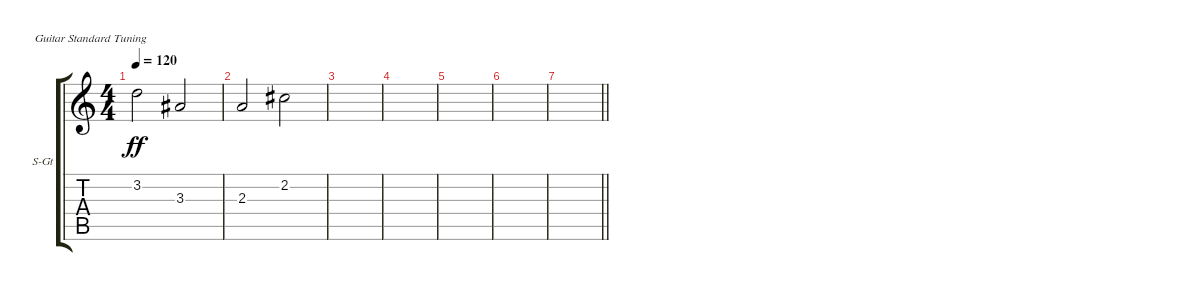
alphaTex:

\defaultSystemsLayout 4
\bracketExtendMode groupsimilarinstruments
\firstSystemTrackNameOrientation horizontal
\otherSystemsTrackNameOrientation horizontal
\track ("Steel Guitar" "S-Gt") {instrument acousticguitarsteel}
\staff {score tabs}
\tuning (E4 B3 G3 D3 A2 E2)
\ts (4 4)
\tempo 120
\clef g2
\ks c
3.2.2{dy ff} 3.3.2 |
2.3.2 2.2.2 |
|
|
|
|
\barLineRight lightlight
